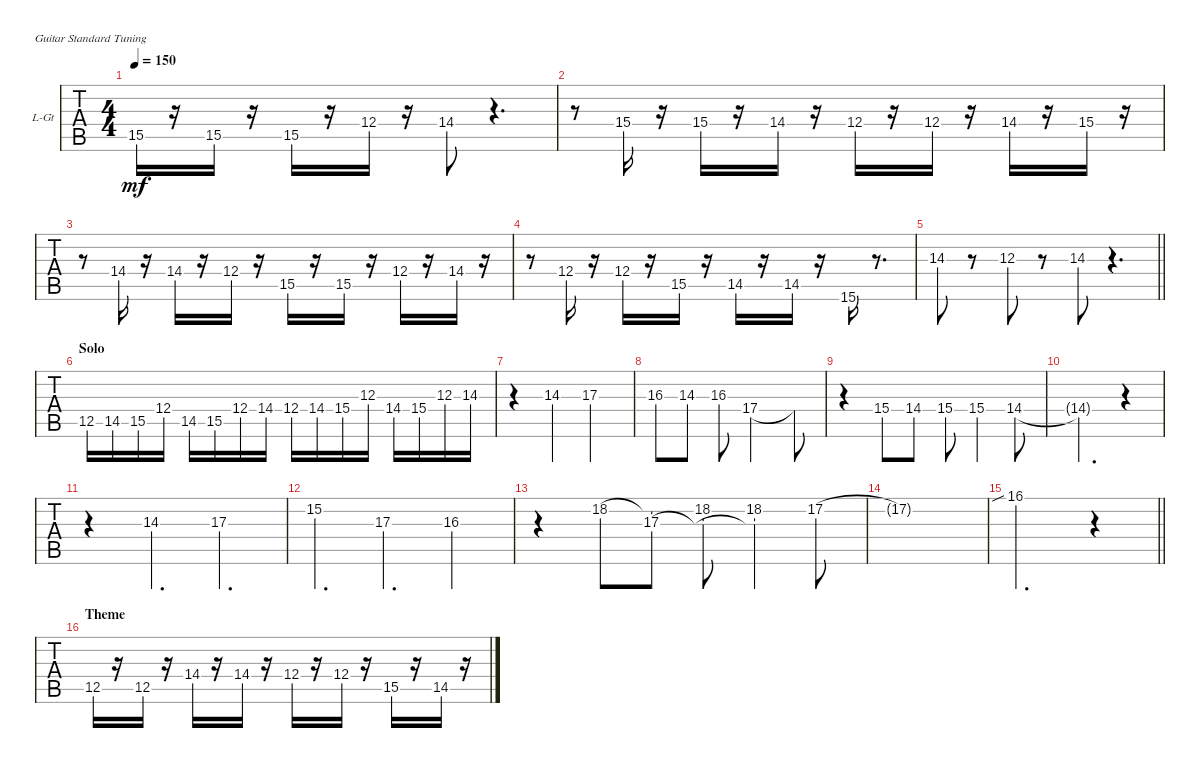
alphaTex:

\bracketExtendMode groupsimilarinstruments
\firstSystemTrackNameOrientation horizontal
\otherSystemsTrackNameOrientation horizontal
\track ("Left Guitar" "L-Gt") {instrument overdrivenguitar}
\staff {tabs}
\tuning (E4 B3 G3 D3 A2 E2)
\ts (4 4)
\tempo 150
\clef g2
\scale
0.333333
\ks c
15.5.16{dy mf} r.16 15.5.16 r.16 15.5.16 r.16 12.4.16 r.16 14.4.8 r.4{d} |
\scale
0.333333 r.8 15.4.16 r.16 15.4.16 r.16 14.4.16 r.16 12.4.16 r.16 12.4.16 r.16 14.4.16 r.16 15.4.16 r.16 |
\scale
0.333333 r.8 14.4.16 r.16 14.4.16 r.16 12.4.16 r.16 15.5.16 r.16 15.5.16 r.16 12.4.16 r.16 14.4.16 r.16 |
\scale
0.531279
\scale
0.333333 r.8 12.4.16 r.16 12.4.16 r.16 15.5.16 r.16 14.5.16 r.16 14.5.16 r.16 15.6.16 r.8{d} |
\scale
0.468394
\scale
0.333333
\barLineRight lightlight
14.3.8 r.8 12.3.8 r.8 14.3.8 r.4{d} |
\section ("" "Solo")
\scale
0.512145
\scale
0.333333 12.5.16 14.5.16 15.5.16 12.4.16 14.5.16 15.5.16 12.4.16 14.4.16 12.4.16 14.4.16 15.4.16 12.3.16 14.4.16 15.4.16 12.3.16 14.3.16 |
\scale
0.487835
\scale
0.333333 r.4 14.3.4 17.3.2 |
\scale
0.512453
\scale
0.333333 16.3.8 14.3.8 16.3.8 17.4.2 17.4{t}.8 |
\scale
0.487609
\scale
0.333333 r.4 15.4.8 14.4.8 15.4.8 15.4.4 14.4.8 |
\scale
0.356663
\scale
0.333333 14.4{t}.2{d} r.4 |
\scale
0.361221
\scale
0.333333 r.4 14.3.4{d} 17.3.4{d} |
\scale
0.281744
\scale
0.333333 15.2.4{d} 17.3.4{d} 16.3.4 |
\scale
0.384179
\scale
0.333333 r.4 18.2.8 (17.3 18.2{t}).8 (18.2 17.3{t}).8 (18.2 17.3{t}).4 17.2.8 |
\scale
0.225909
\scale
0.333333 17.2{t}.1 |
\scale
0.390013
\scale
0.333333
\barLineRight lightlight
16.1{sib}.2{d} r.4 |
\section ("" "Theme")
\scale
0.333333 12.5.16 r.16 12.5.16 r.16 14.4.16 r.16 14.4.16 r.16 12.4.16 r.16 12.4.16 r.16 15.5.16 r.16 14.5.16 r.16
